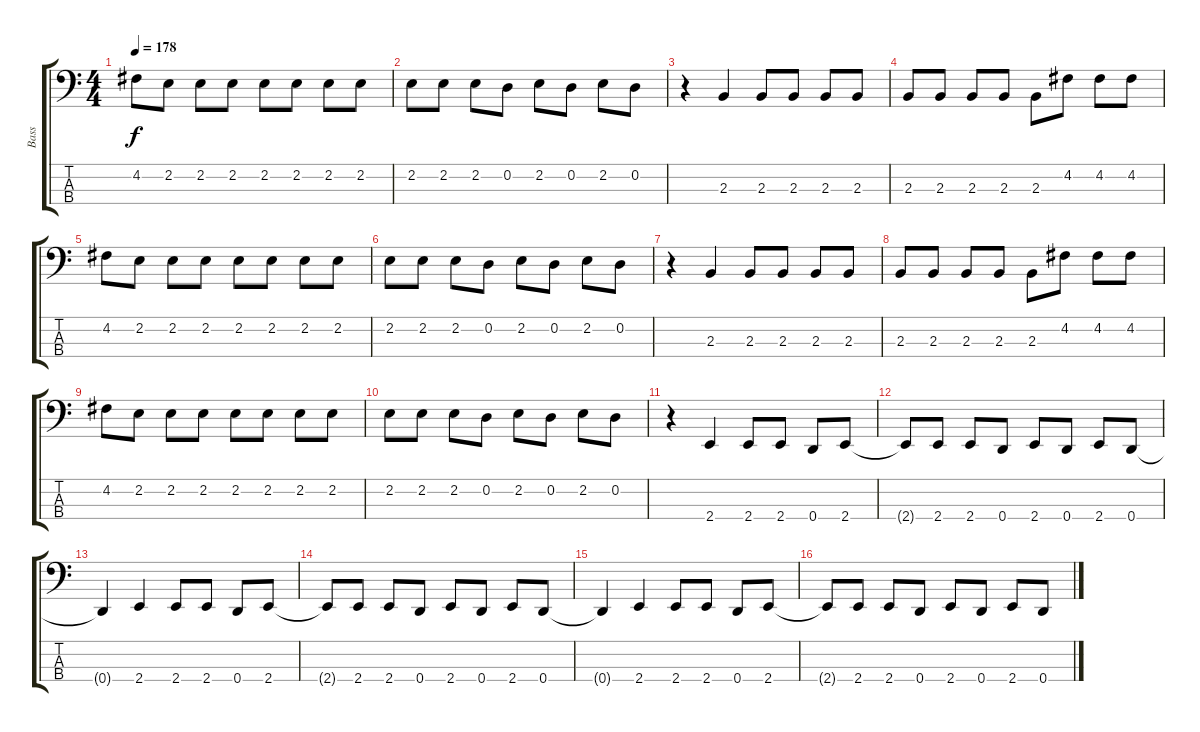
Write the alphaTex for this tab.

\track ("Bass" "Bass") {instrument electricbasspick}
\staff {score tabs}
\tuning (G2 D2 A1 D1) {hide}
\ts (4 4)
\tempo 178
\clef f4
\ks c
4.2.8{dy f} 2.2.8 2.2.8 2.2.8 2.2.8 2.2.8 2.2.8 2.2.8 |
2.2.8 2.2.8 2.2.8 0.2.8 2.2.8 0.2.8 2.2.8 0.2.8 |
r.4 2.3.4 2.3.8 2.3.8 2.3.8 2.3.8 |
2.3.8 2.3.8 2.3.8 2.3.8 2.3.8 4.2.8 4.2.8 4.2.8 |
4.2.8 2.2.8 2.2.8 2.2.8 2.2.8 2.2.8 2.2.8 2.2.8 |
2.2.8 2.2.8 2.2.8 0.2.8 2.2.8 0.2.8 2.2.8 0.2.8 |
r.4 2.3.4 2.3.8 2.3.8 2.3.8 2.3.8 |
2.3.8 2.3.8 2.3.8 2.3.8 2.3.8 4.2.8 4.2.8 4.2.8 |
4.2.8 2.2.8 2.2.8 2.2.8 2.2.8 2.2.8 2.2.8 2.2.8 |
2.2.8 2.2.8 2.2.8 0.2.8 2.2.8 0.2.8 2.2.8 0.2.8 |
r.4 2.4.4 2.4.8 2.4.8 0.4.8 2.4.8 |
2.4{t}.8 2.4.8 2.4.8 0.4.8 2.4.8 0.4.8 2.4.8 0.4.8 |
0.4{t}.4 2.4.4 2.4.8 2.4.8 0.4.8 2.4.8 |
2.4{t}.8 2.4.8 2.4.8 0.4.8 2.4.8 0.4.8 2.4.8 0.4.8 |
0.4{t}.4 2.4.4 2.4.8 2.4.8 0.4.8 2.4.8 |
2.4{t}.8 2.4.8 2.4.8 0.4.8 2.4.8 0.4.8 2.4.8 0.4.8
